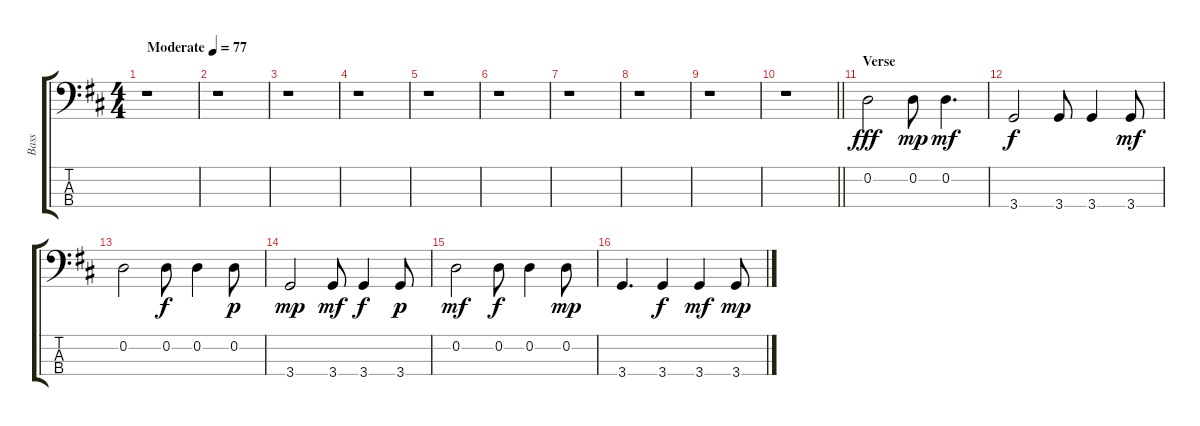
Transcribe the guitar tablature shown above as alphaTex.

\track ("Bass" "Bass") {instrument electricbassfinger}
\staff {score tabs}
\tuning (G2 D2 A1 E1) {hide}
\ts (4 4)
\tempo (77 "Moderate")
\clef f4
\ks d
r.1{dy fff instrument electricbassfinger} |
r.1 |
r.1 |
r.1 |
r.1 |
r.1 |
r.1 |
r.1 |
r.1 |
\barLineRight lightlight
r.1 |
\section ("" "Verse")
0.2.2 0.2.8{dy mp} 0.2.4{d dy mf} |
3.4.2{dy f} 3.4.8 3.4.4 3.4.8{dy mf} |
0.2.2 0.2.8{dy f} 0.2.4 0.2.8{dy p} |
3.4.2{dy mp} 3.4.8{dy mf} 3.4.4{dy f} 3.4.8{dy p} |
0.2.2{dy mf} 0.2.8{dy f} 0.2.4 0.2.8{dy mp} |
3.4.4{d} 3.4.4{dy f} 3.4.4{dy mf} 3.4.8{dy mp}
